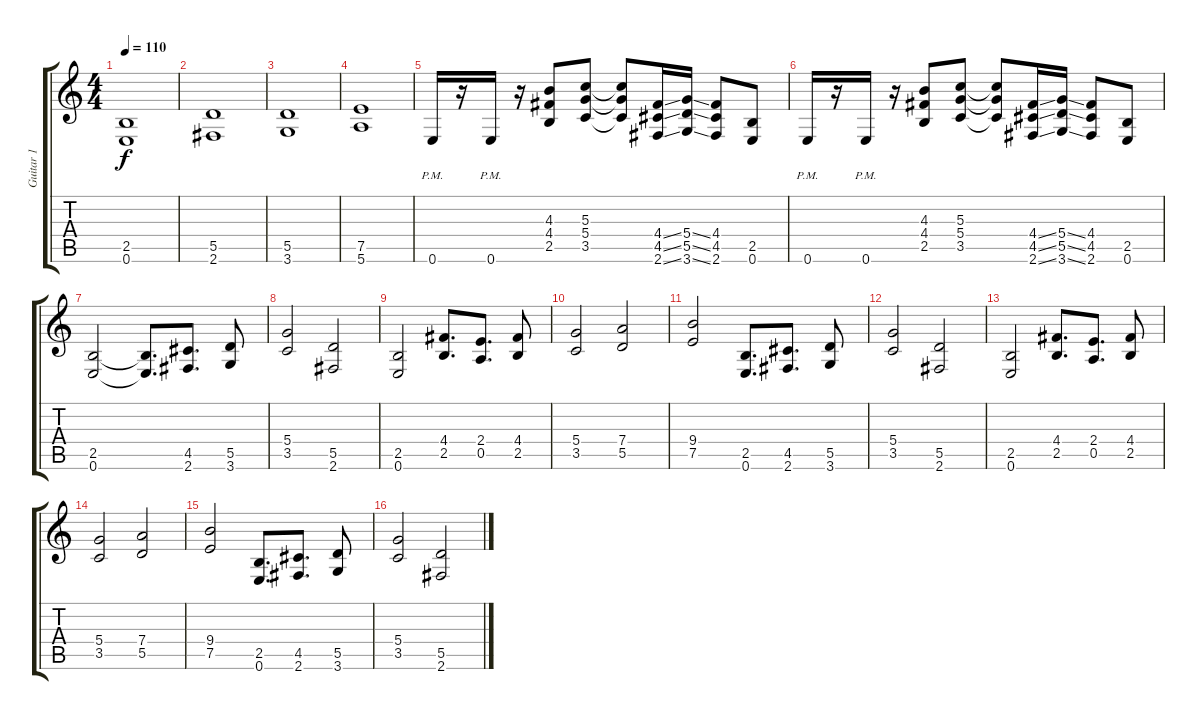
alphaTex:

\track ("Guitar 1" "Guitar 1") {instrument distortionguitar}
\staff {score tabs}
\tuning (E4 B3 G3 D3 A2 E2) {hide}
\ts (4 4)
\tempo 110
\clef g2
\ks c
(2.5 0.6).1{dy f} |
(5.5 2.6).1 |
(5.5 3.6).1 |
(7.5 5.6).1 |
0.6{pm}.16 r.16 0.6{pm}.16 r.16 (4.3 4.4 2.5).8 (5.3 5.4 3.5).8 (5.3{t} 5.4{t} 3.5{t}).8 (4.4{ss} 4.5{ss} 2.6{ss}).16 (5.4{ss} 5.5{ss} 3.6{ss}).16 (4.4 4.5 2.6).8 (2.5 0.6).8 |
0.6{pm}.16 r.16 0.6{pm}.16 r.16 (4.3 4.4 2.5).8 (5.3 5.4 3.5).8 (5.3{t} 5.4{t} 3.5{t}).8 (4.4{ss} 4.5{ss} 2.6{ss}).16 (5.4{ss} 5.5{ss} 3.6{ss}).16 (4.4 4.5 2.6).8 (2.5 0.6).8 |
(2.5 0.6).2 (2.5{t} 0.6{t}).8{d} (4.5 2.6).8{d} (5.5 3.6).8 |
(5.4 3.5).2 (5.5 2.6).2 |
(2.5 0.6).2 (4.4 2.5).8{d} (2.4 0.5).8{d} (4.4 2.5).8 |
(5.4 3.5).2 (7.4 5.5).2 |
(9.4 7.5).2 (2.5 0.6).8{d} (4.5 2.6).8{d} (5.5 3.6).8 |
(5.4 3.5).2 (5.5 2.6).2 |
(2.5 0.6).2 (4.4 2.5).8{d} (2.4 0.5).8{d} (4.4 2.5).8 |
(5.4 3.5).2 (7.4 5.5).2 |
(9.4 7.5).2 (2.5 0.6).8{d} (4.5 2.6).8{d} (5.5 3.6).8 |
(5.4 3.5).2 (5.5 2.6).2
